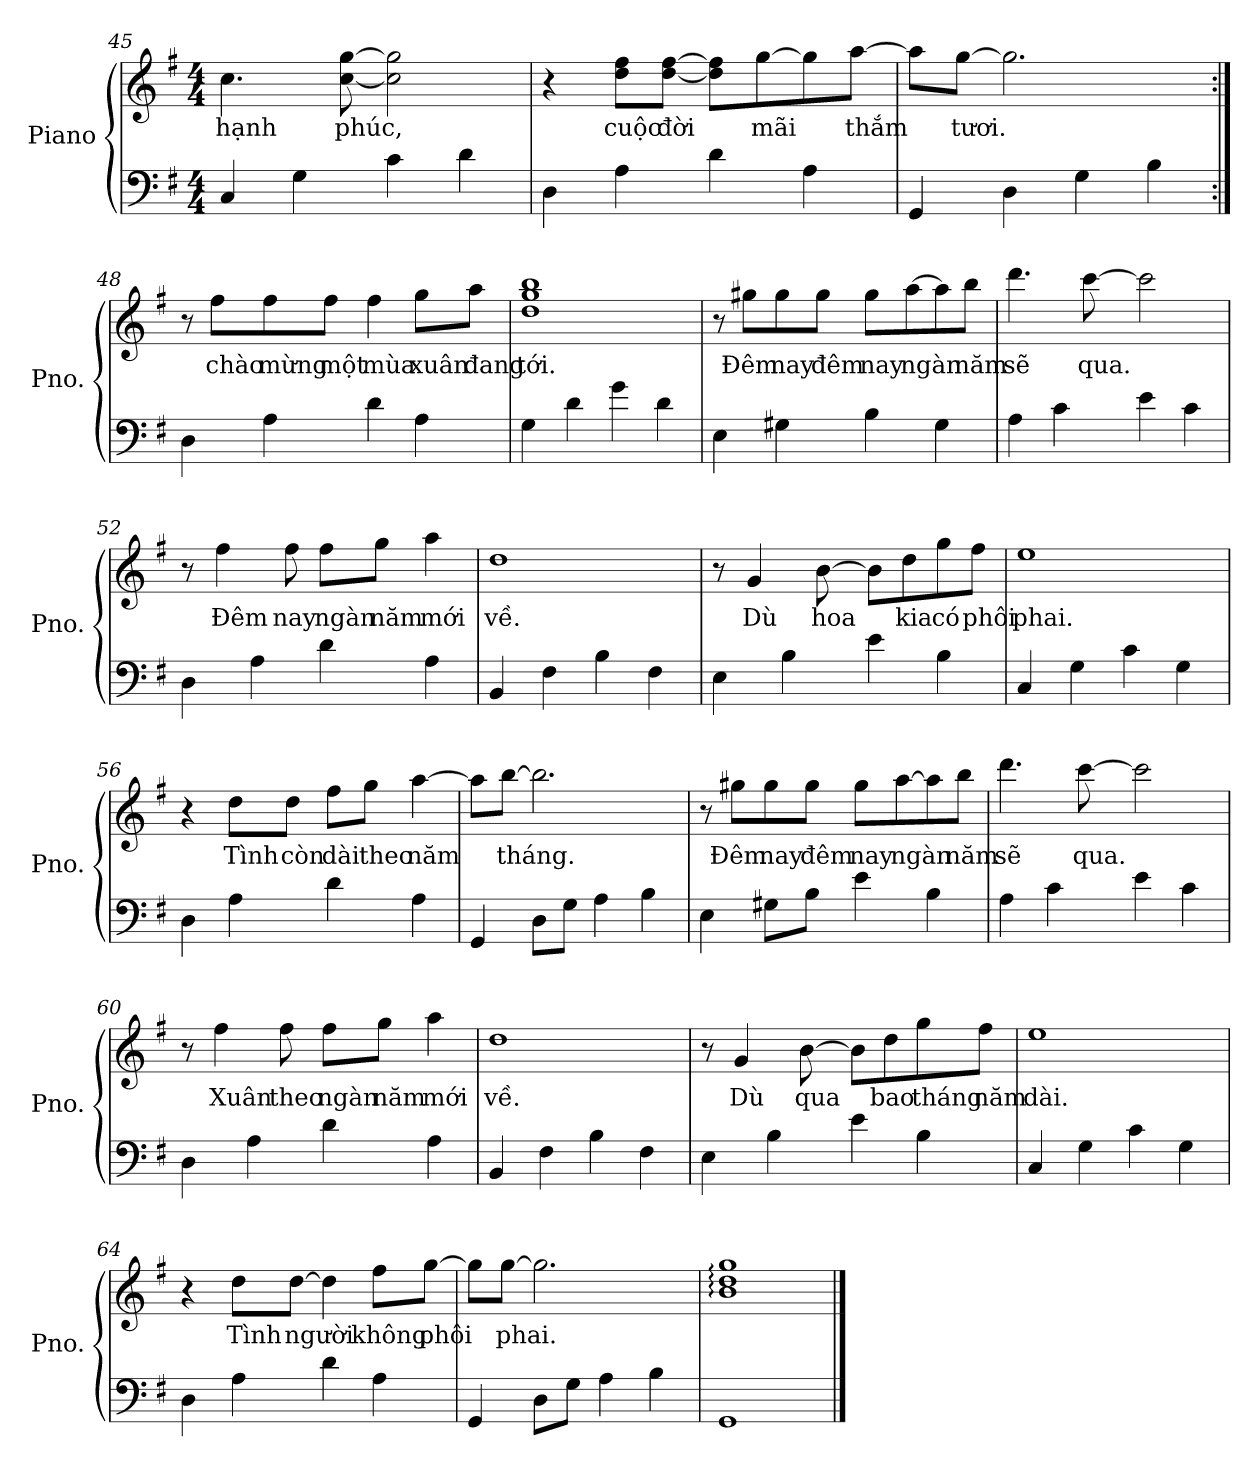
**kern	**kern	**text
*part1	*part1	*part1
*staff2	*staff1	*staff1
*I"Piano	*	*
*I'Pno.	*	*
*clefF4	*clefG2	*
*k[f#]	*k[f#]	*
*M4/4	*M4/4	*
=45	=45	=45
!	!	!LO:LY:b
4C/	4.cc\	hạnh
4G\	.	.
!	!	!LO:LY:b
.	[8cc\ [8gg\	phúc,
4c\	2cc\] 2gg\]	.
4d\	.	.
!!LO:LB:g=z
=46	=46	=46
4D\	4r	.
!	!	!LO:LY:b
4A\	8dd\ 8ff#\L	cuộc
!	!	!LO:LY:b
.	[8dd\ [8ff#\J	đời
4d\	8dd\] 8ff#\]L	.
!	!	!LO:LY:b
.	[8gg\	mãi
4A\	8gg\]	.
!	!	!LO:LY:b
.	[8aa\J	thắm
=47	=47	=47
4GG/	8aa\L]	.
!	!	!LO:LY:b
.	[8gg\J	tươi.
4D\	2.gg\]	.
4G\	.	.
4B\	.	.
=48:|!	=48:|!	=48:|!
4D\	8r	.
!	!	!LO:LY:b
.	8ff#\L	chào
!	!	!LO:LY:b
4A\	8ff#\	mừng
!	!	!LO:LY:b
.	8ff#\J	một
!	!	!LO:LY:b
4d\	4ff#\	mùa
!	!	!LO:LY:b
4A\	8gg\L	xuân
!	!	!LO:LY:b
.	8aa\J	đang
!!LO:LB:g=z
=49	=49	=49
!	!	!LO:LY:b
4G\	1dd 1gg 1bb	tới.
4d\	.	.
4g\	.	.
4d\	.	.
=50	=50	=50
4E\	8r	.
!	!	!LO:LY:b
.	8gg#X\L	Đêm
!	!	!LO:LY:b
4G#X\	8gg#\	nay
!	!	!LO:LY:b
.	8gg#\J	đêm
!	!	!LO:LY:b
4B\	8gg#\L	nay
!	!	!LO:LY:b
.	[8aa\	ngàn
4G#\	8aa\]	.
!	!	!LO:LY:b
.	8bb\J	năm
=51	=51	=51
!	!	!LO:LY:b
4A\	4.ddd\	sẽ
4c\	.	.
!	!	!LO:LY:b
.	[8ccc\	qua.
4e\	2ccc\]	.
4c\	.	.
!!LO:LB:g=z
=52	=52	=52
4D\	8r	.
!	!	!LO:LY:b
.	4ff#\	Đêm
4A\	.	.
!	!	!LO:LY:b
.	8ff#\	nay
!	!	!LO:LY:b
4d\	8ff#\L	ngàn
!	!	!LO:LY:b
.	8gg\J	năm
!	!	!LO:LY:b
4A\	4aa\	mới
=53	=53	=53
!	!	!LO:LY:b
4BB/	1dd	về.
4F#\	.	.
4B\	.	.
4F#\	.	.
=54	=54	=54
4E\	8r	.
!	!	!LO:LY:b
.	4g/	Dù
4B\	.	.
!	!	!LO:LY:b
.	[8b\	hoa
4e\	8b\L]	.
!	!	!LO:LY:b
.	8dd\	kia
!	!	!LO:LY:b
4B\	8gg\	có
!	!	!LO:LY:b
.	8ff#\J	phôi
=55	=55	=55
!	!	!LO:LY:b
4C/	1ee	phai.
4G\	.	.
4c\	.	.
4G\	.	.
!!LO:PB:g=z
=56	=56	=56
4D\	4r	.
!	!	!LO:LY:b
4A\	8dd\L	Tình
!	!	!LO:LY:b
.	8dd\J	còn
!	!	!LO:LY:b
4d\	8ff#\L	dài
!	!	!LO:LY:b
.	8gg\J	theo
!	!	!LO:LY:b
4A\	[4aa\	năm
=57	=57	=57
4GG/	8aa\L]	.
!	!	!LO:LY:b
.	[8bb\J	tháng.
8D\L	2.bb\]	.
8G\J	.	.
4A\	.	.
4B\	.	.
=58	=58	=58
4E\	8r	.
!	!	!LO:LY:b
.	8gg#X\L	Đêm
!	!	!LO:LY:b
8G#X\L	8gg#\	nay
!	!	!LO:LY:b
8B\J	8gg#\J	đêm
!	!	!LO:LY:b
4e\	8gg#\L	nay
!	!	!LO:LY:b
.	[8aa\	ngàn
4B\	8aa\]	.
!	!	!LO:LY:b
.	8bb\J	năm
!!LO:LB:g=z
=59	=59	=59
!	!	!LO:LY:b
4A\	4.ddd\	sẽ
4c\	.	.
!	!	!LO:LY:b
.	[8ccc\	qua.
4e\	2ccc\]	.
4c\	.	.
=60	=60	=60
4D\	8r	.
!	!	!LO:LY:b
.	4ff#\	Xuân
4A\	.	.
!	!	!LO:LY:b
.	8ff#\	theo
!	!	!LO:LY:b
4d\	8ff#\L	ngàn
!	!	!LO:LY:b
.	8gg\J	năm
!	!	!LO:LY:b
4A\	4aa\	mới
=61	=61	=61
!	!	!LO:LY:b
4BB/	1dd	về.
4F#\	.	.
4B\	.	.
4F#\	.	.
=62	=62	=62
4E\	8r	.
!	!	!LO:LY:b
.	4g/	Dù
4B\	.	.
!	!	!LO:LY:b
.	[8b\	qua
4e\	8b\L]	.
!	!	!LO:LY:b
.	8dd\	bao
!	!	!LO:LY:b
4B\	8gg\	tháng
!	!	!LO:LY:b
.	8ff#\J	năm
!!LO:LB:g=z
=63	=63	=63
!	!	!LO:LY:b
4C/	1ee	dài.
4G\	.	.
4c\	.	.
4G\	.	.
=64	=64	=64
4D\	4r	.
!	!	!LO:LY:b
4A\	8dd\L	Tình
!	!	!LO:LY:b
.	[8dd\J	người
4d\	4dd\]	.
!	!	!LO:LY:b
4A\	8ff#\L	không
!	!	!LO:LY:b
.	[8gg\J	phôi
=65	=65	=65
4GG/	8gg\L]	.
!	!	!LO:LY:b
.	[8gg\J	phai.
8D\L	2.gg\]	.
8G\J	.	.
4A\	.	.
4B\	.	.
=66	=66	=66
1GG	1b: 1dd: 1gg:	.
==	==	==
*-	*-	*-
